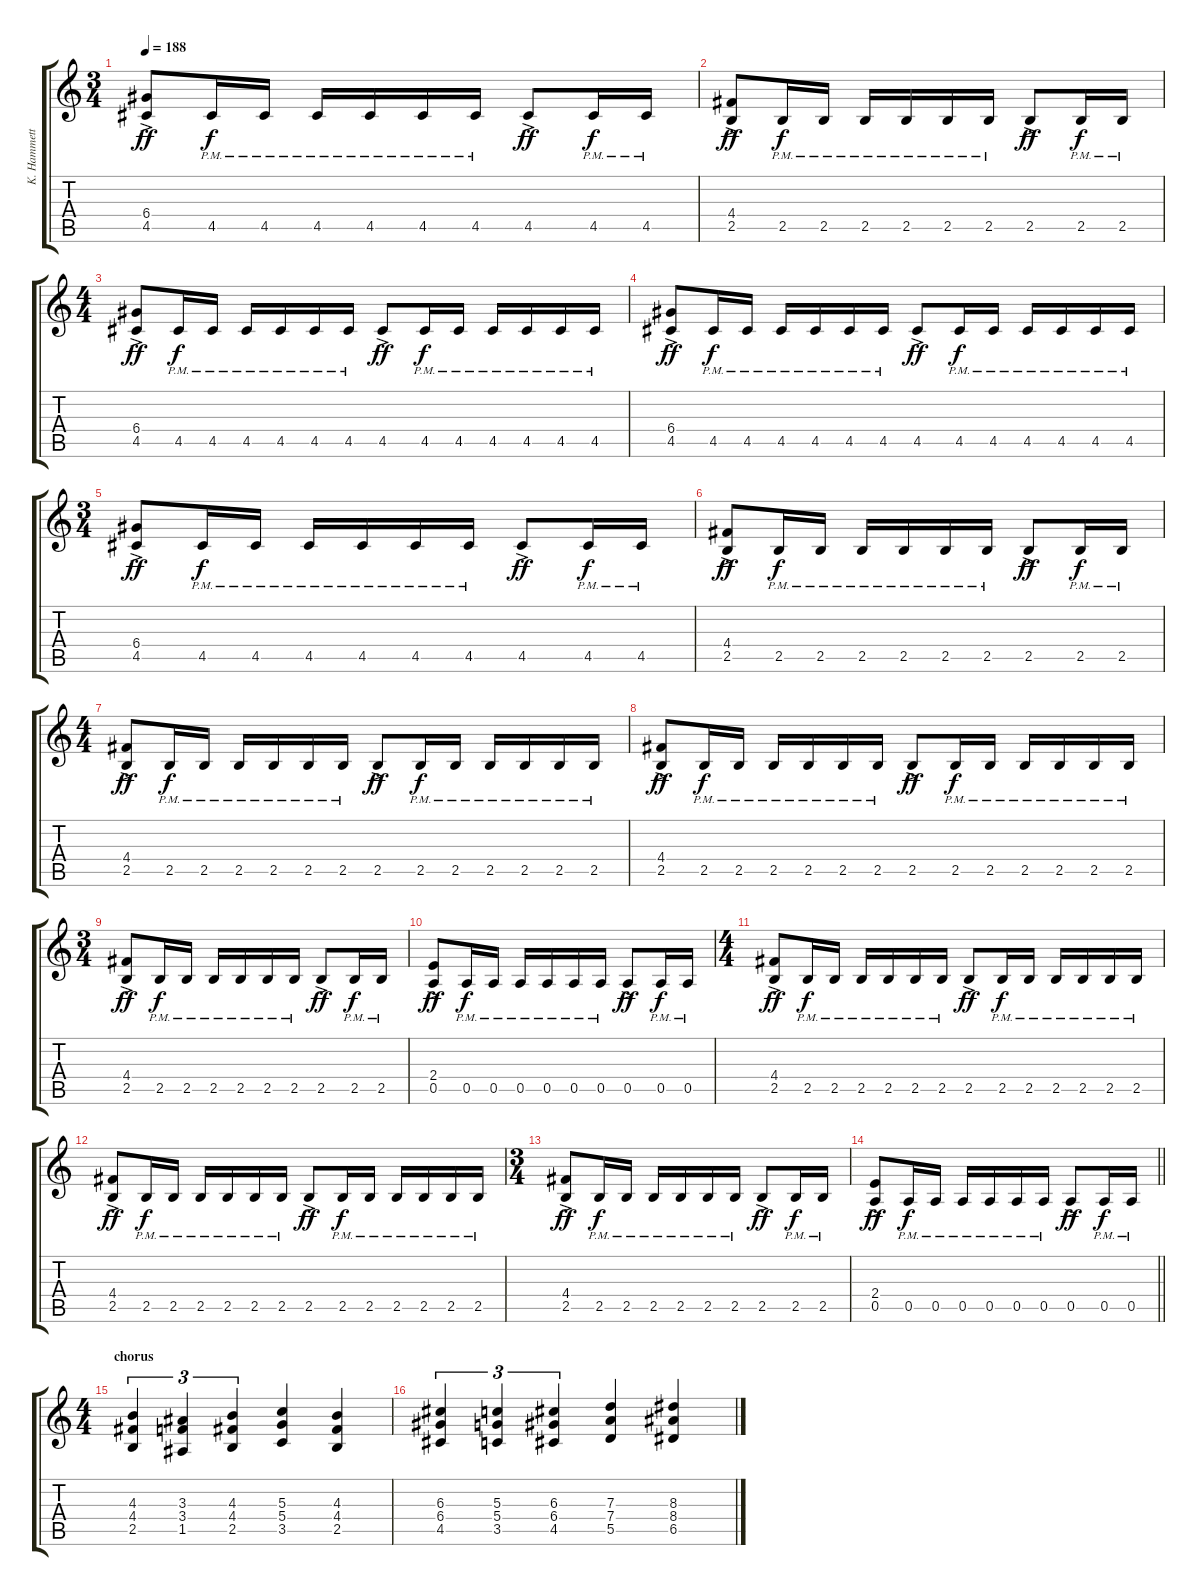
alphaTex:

\track ("K. Hammett - Rhythm guitar" "K. Hammett") {instrument distortionguitar}
\staff {score tabs}
\tuning (E4 B3 G3 D3 A2 E2) {hide}
\ts (3 4)
\tempo 188
\clef g2
\ks c
(6.4{ac} 4.5{ac}).8{dy ff} 4.5{pm}.16{dy f} 4.5{pm}.16 4.5{pm}.16 4.5{pm}.16 4.5{pm}.16 4.5{pm}.16 4.5{ac}.8{dy ff} 4.5{pm}.16{dy f} 4.5{pm}.16 |
(4.4{ac} 2.5{ac}).8{dy ff} 2.5{pm}.16{dy f} 2.5{pm}.16 2.5{pm}.16 2.5{pm}.16 2.5{pm}.16 2.5{pm}.16 2.5{ac}.8{dy ff} 2.5{pm}.16{dy f} 2.5{pm}.16 |
\ts (4 4)
(6.4{ac} 4.5{ac}).8{dy ff} 4.5{pm}.16{dy f} 4.5{pm}.16 4.5{pm}.16 4.5{pm}.16 4.5{pm}.16 4.5{pm}.16 4.5{ac}.8{dy ff} 4.5{pm}.16{dy f} 4.5{pm}.16 4.5{pm}.16 4.5{pm}.16 4.5{pm}.16 4.5{pm}.16 |
(6.4{ac} 4.5{ac}).8{dy ff} 4.5{pm}.16{dy f} 4.5{pm}.16 4.5{pm}.16 4.5{pm}.16 4.5{pm}.16 4.5{pm}.16 4.5{ac}.8{dy ff} 4.5{pm}.16{dy f} 4.5{pm}.16 4.5{pm}.16 4.5{pm}.16 4.5{pm}.16 4.5{pm}.16 |
\ts (3 4)
(6.4{ac} 4.5{ac}).8{dy ff} 4.5{pm}.16{dy f} 4.5{pm}.16 4.5{pm}.16 4.5{pm}.16 4.5{pm}.16 4.5{pm}.16 4.5{ac}.8{dy ff} 4.5{pm}.16{dy f} 4.5{pm}.16 |
(4.4{ac} 2.5{ac}).8{dy ff} 2.5{pm}.16{dy f} 2.5{pm}.16 2.5{pm}.16 2.5{pm}.16 2.5{pm}.16 2.5{pm}.16 2.5{ac}.8{dy ff} 2.5{pm}.16{dy f} 2.5{pm}.16 |
\ts (4 4)
(4.4{ac} 2.5{ac}).8{dy ff} 2.5{pm}.16{dy f} 2.5{pm}.16 2.5{pm}.16 2.5{pm}.16 2.5{pm}.16 2.5{pm}.16 2.5{ac}.8{dy ff} 2.5{pm}.16{dy f} 2.5{pm}.16 2.5{pm}.16 2.5{pm}.16 2.5{pm}.16 2.5{pm}.16 |
(4.4{ac} 2.5{ac}).8{dy ff} 2.5{pm}.16{dy f} 2.5{pm}.16 2.5{pm}.16 2.5{pm}.16 2.5{pm}.16 2.5{pm}.16 2.5{ac}.8{dy ff} 2.5{pm}.16{dy f} 2.5{pm}.16 2.5{pm}.16 2.5{pm}.16 2.5{pm}.16 2.5{pm}.16 |
\ts (3 4)
(4.4{ac} 2.5{ac}).8{dy ff} 2.5{pm}.16{dy f} 2.5{pm}.16 2.5{pm}.16 2.5{pm}.16 2.5{pm}.16 2.5{pm}.16 2.5{ac}.8{dy ff} 2.5{pm}.16{dy f} 2.5{pm}.16 |
(2.4{ac} 0.5{ac}).8{dy ff} 0.5{pm}.16{dy f} 0.5{pm}.16 0.5{pm}.16 0.5{pm}.16 0.5{pm}.16 0.5{pm}.16 0.5{ac}.8{dy ff} 0.5{pm}.16{dy f} 0.5{pm}.16 |
\ts (4 4)
(4.4{ac} 2.5{ac}).8{dy ff} 2.5{pm}.16{dy f} 2.5{pm}.16 2.5{pm}.16 2.5{pm}.16 2.5{pm}.16 2.5{pm}.16 2.5{ac}.8{dy ff} 2.5{pm}.16{dy f} 2.5{pm}.16 2.5{pm}.16 2.5{pm}.16 2.5{pm}.16 2.5{pm}.16 |
(4.4{ac} 2.5{ac}).8{dy ff} 2.5{pm}.16{dy f} 2.5{pm}.16 2.5{pm}.16 2.5{pm}.16 2.5{pm}.16 2.5{pm}.16 2.5{ac}.8{dy ff} 2.5{pm}.16{dy f} 2.5{pm}.16 2.5{pm}.16 2.5{pm}.16 2.5{pm}.16 2.5{pm}.16 |
\ts (3 4)
(4.4{ac} 2.5{ac}).8{dy ff} 2.5{pm}.16{dy f} 2.5{pm}.16 2.5{pm}.16 2.5{pm}.16 2.5{pm}.16 2.5{pm}.16 2.5{ac}.8{dy ff} 2.5{pm}.16{dy f} 2.5{pm}.16 |
\barLineRight lightlight
(2.4{ac} 0.5{ac}).8{dy ff} 0.5{pm}.16{dy f} 0.5{pm}.16 0.5{pm}.16 0.5{pm}.16 0.5{pm}.16 0.5{pm}.16 0.5{ac}.8{dy ff} 0.5{pm}.16{dy f} 0.5{pm}.16 |
\ts (4 4)
\section ("" "chorus")
(4.3 4.4 2.5).4{tu (3 2)} (3.3 3.4 1.5).4{tu (3 2)} (4.3 4.4 2.5).4{tu (3 2)} (5.3 5.4 3.5).4 (4.3 4.4 2.5).4 |
(6.3 6.4 4.5).4{tu (3 2)} (5.3 5.4 3.5).4{tu (3 2)} (6.3 6.4 4.5).4{tu (3 2)} (7.3 7.4 5.5).4 (8.3 8.4 6.5).4
